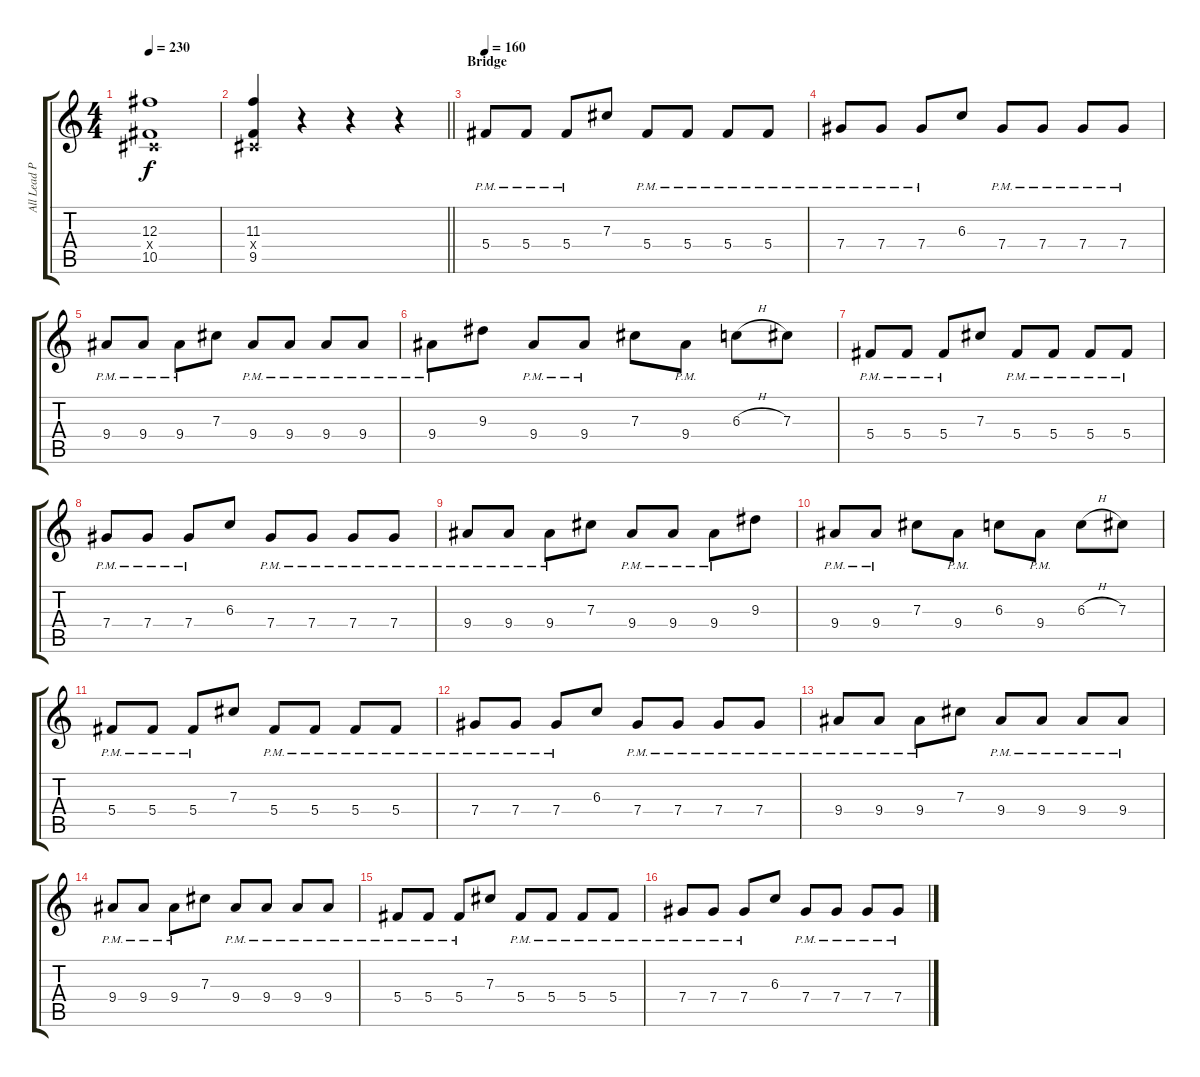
\track ("All Lead Parts" "All Lead P") {instrument distortionguitar}
\staff {score tabs}
\tuning (Eb4 Bb3 Gb3 Db3 Ab2 Db2) {hide}
\ts (4 4)
\tempo 230
\clef g2
\ks c
(12.3 0.4{x} 10.5).1{dy f} |
\barLineRight lightlight
(11.3 0.4{x} 9.5).4 r.4 r.4 r.4 |
\section ("" "Bridge")
\tempo 160
5.4{pm}.8 5.4{pm}.8 5.4{pm}.8 7.3.8 5.4{pm}.8 5.4{pm}.8 5.4{pm}.8 5.4{pm}.8 |
7.4{pm}.8 7.4{pm}.8 7.4{pm}.8 6.3.8 7.4{pm}.8 7.4{pm}.8 7.4{pm}.8 7.4{pm}.8 |
9.4{pm}.8 9.4{pm}.8 9.4{pm}.8 7.3.8 9.4{pm}.8 9.4{pm}.8 9.4{pm}.8 9.4{pm}.8 |
9.4{pm}.8 9.3.8 9.4{pm}.8 9.4{pm}.8 7.3.8 9.4{pm}.8 6.3{h}.8 7.3.8 |
5.4{pm}.8 5.4{pm}.8 5.4{pm}.8 7.3.8 5.4{pm}.8 5.4{pm}.8 5.4{pm}.8 5.4{pm}.8 |
7.4{pm}.8 7.4{pm}.8 7.4{pm}.8 6.3.8 7.4{pm}.8 7.4{pm}.8 7.4{pm}.8 7.4{pm}.8 |
9.4{pm}.8 9.4{pm}.8 9.4{pm}.8 7.3.8 9.4{pm}.8 9.4{pm}.8 9.4{pm}.8 9.3.8 |
9.4{pm}.8 9.4{pm}.8 7.3.8 9.4{pm}.8 6.3.8 9.4{pm}.8 6.3{h}.8 7.3.8 |
5.4{pm}.8 5.4{pm}.8 5.4{pm}.8 7.3.8 5.4{pm}.8 5.4{pm}.8 5.4{pm}.8 5.4{pm}.8 |
7.4{pm}.8 7.4{pm}.8 7.4{pm}.8 6.3.8 7.4{pm}.8 7.4{pm}.8 7.4{pm}.8 7.4{pm}.8 |
9.4{pm}.8 9.4{pm}.8 9.4{pm}.8 7.3.8 9.4{pm}.8 9.4{pm}.8 9.4{pm}.8 9.4{pm}.8 |
9.4{pm}.8 9.4{pm}.8 9.4{pm}.8 7.3.8 9.4{pm}.8 9.4{pm}.8 9.4{pm}.8 9.4{pm}.8 |
5.4{pm}.8 5.4{pm}.8 5.4{pm}.8 7.3.8 5.4{pm}.8 5.4{pm}.8 5.4{pm}.8 5.4{pm}.8 |
7.4{pm}.8 7.4{pm}.8 7.4{pm}.8 6.3.8 7.4{pm}.8 7.4{pm}.8 7.4{pm}.8 7.4{pm}.8
